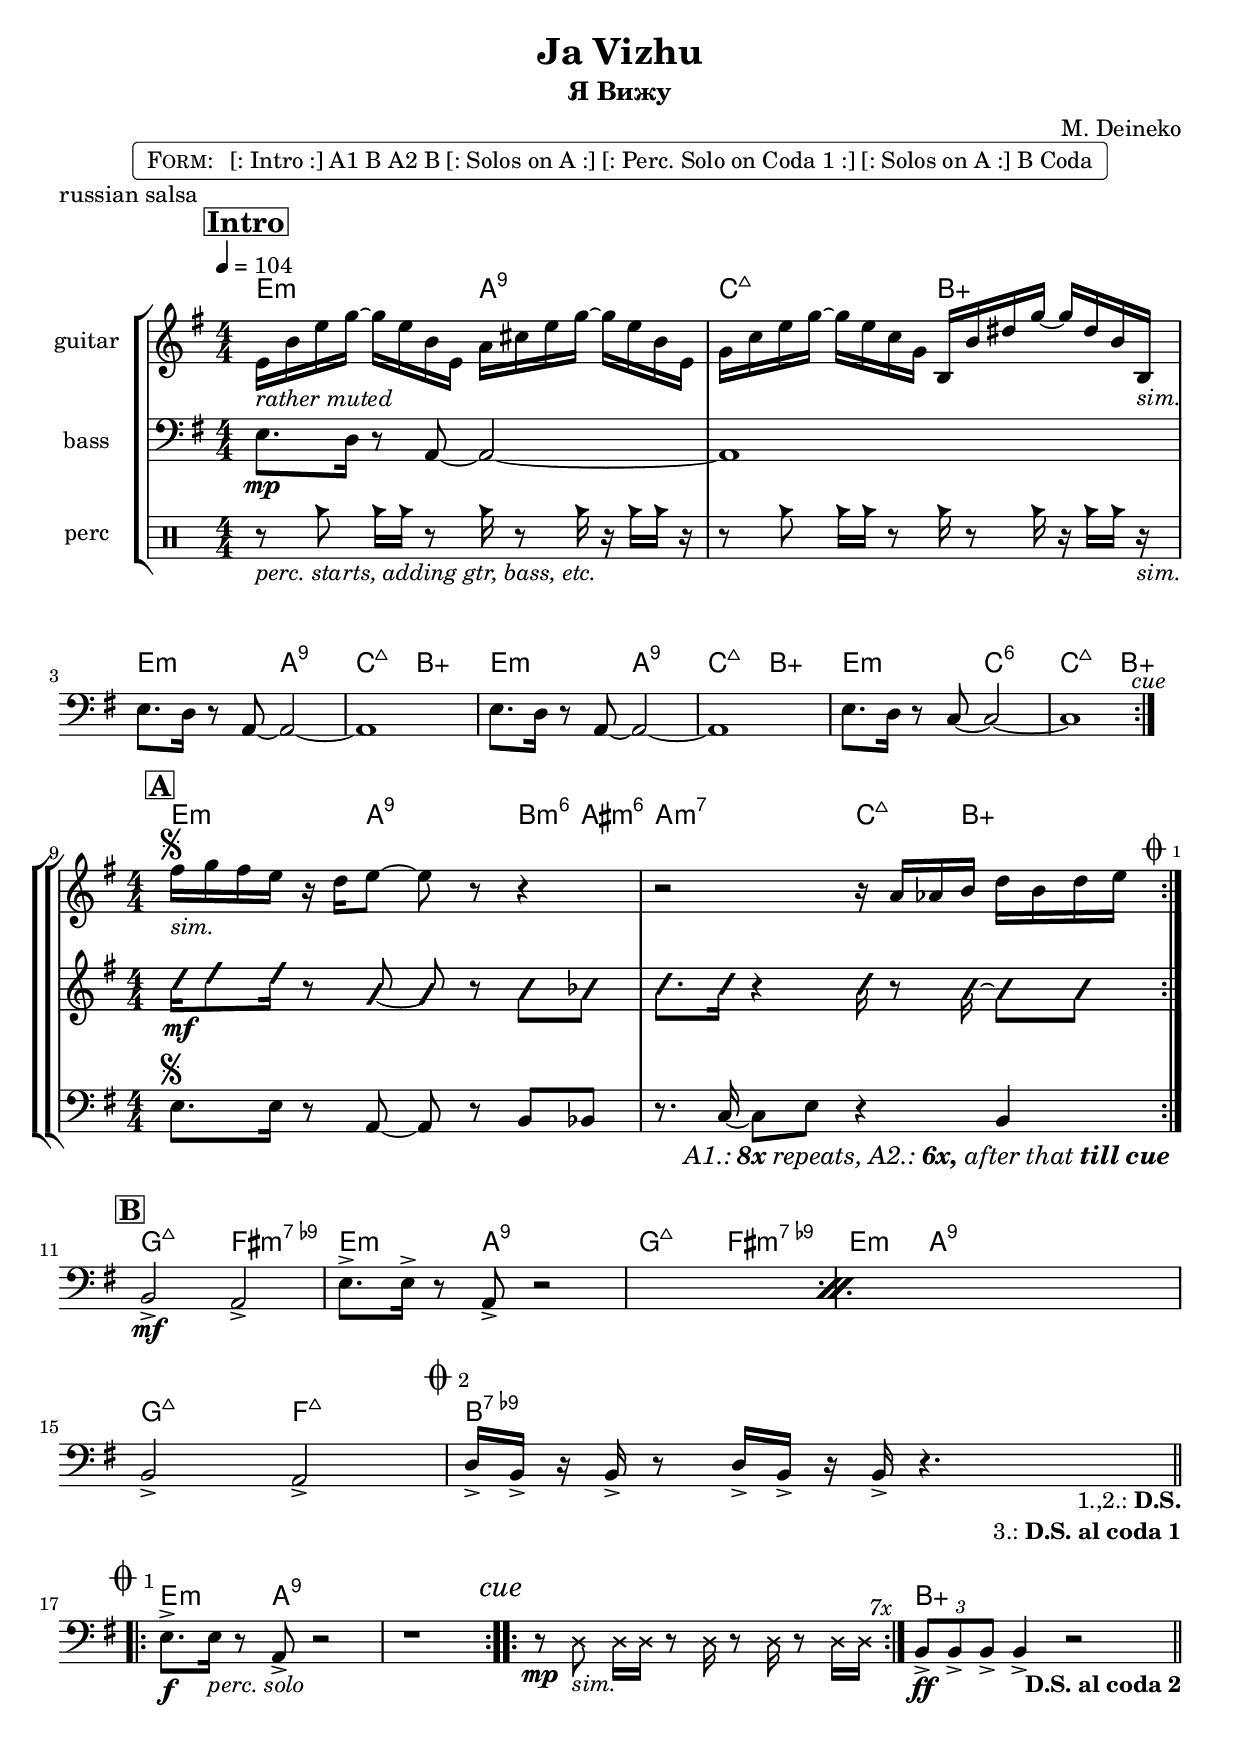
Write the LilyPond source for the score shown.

\version "2.13.46"

%
% $File$
% $Date$
% $Revision$
% $Author$
%

\header {
  title = "Ja Vizhu"
  subtitle = "Я Вижу"
  subsubtitle = ""

  composer = "M. Deineko"
  poet = ""
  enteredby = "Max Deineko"

  %meter = "104 bpm"
  piece = "russian salsa"
  version = "$Revision$"

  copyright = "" % "Transcribed and/or arranged by MaX"
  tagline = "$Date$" % ""
}

harmIn = \chords {
  \set Score.skipBars = ##t
  \set Score.markFormatter = #format-mark-box-letters

  \mark \markup \bold \box "Intro"

  \repeat volta 2 {
    d2:m g:9 | bes:maj a:aug |
    d2:m g:9 | bes:maj a:aug |
    d2:m g:9 | bes:maj a:aug |
    d2:m bes:6 | bes:maj a:aug |
  }

  \break
}

harmRiff = \chords {
  \set Score.skipBars = ##t
  \set Score.markFormatter = #format-mark-box-letters
  \override Staff.TimeSignature #'style = #'()

  \mark \markup \bold \box "A"

  \repeat volta 2 {
      d4:m s8 g8:9 s4 a8:m6 gis:m6 |
      g2:m7 bes8.:maj a16:aug s4 |
  }

  \break

  \mark \markup \bold \box "B"

  \repeat unfold 2 { f2:maj e:m9- d4.:m g8:9 s2 }
  f2:maj es:maj
  \mark \markup { \musicglyph #"scripts.coda"\sub{2} }
  a1:7.9-

  \bar "||:"
  \break

  \mark \markup { \musicglyph #"scripts.coda"\sub{1} }

  \repeat volta 2 { d4.:m g8:9 s2 | s1 \mark \markup \italic{cue} }
  \repeat volta 7 { s1 } a1:aug

  \bar "||"
  \break

  \mark \markup { \musicglyph #"scripts.coda"\sub{2} }
  a1:aug
  \bar "|."
}

melIn = \relative c'' {
  \set Staff.instrumentName = "guitar"
  \set Score.skipBars = ##t
  \set Score.markFormatter = #format-mark-box-letters
  \override Staff.TimeSignature #'style = #'()

  \key d \minor
  \time 4/4
  \clef treble
  \tempo 4 = 104

  d,16_\markup{\italic{rather muted}} a' d f ~ f d a d,
  g b d f ~ f d a d,
  f bes d f ~ f d bes f
  a, a' cis f ~ f cis a a,_\markup{\italic{sim.}} |
}

melRiff = \relative c'' {
  \set Staff.instrumentName = "lead"
  \set Score.skipBars = ##t
  \set Score.markFormatter = #format-mark-box-letters
  \override Staff.TimeSignature #'style = #'()

  \key d \minor
  \clef treble

  \repeat volta 4 {
    e16_\markup{\italic{sim.}}
    ^\markup{\musicglyph #"scripts.segno"}
    f e d r c d8 ~ d8 r r4 |
    r2 r16 g, ges a c a c d
    ^\markup{\hspace #4.0 \large \bold \musicglyph #"scripts.coda"\sub{1} }
    |
  }
}

bassIn = \relative c {
  \set Staff.instrumentName = "bass"
  \set Score.skipBars = ##t
  \set Score.markFormatter = #format-mark-box-letters
  \override Staff.TimeSignature #'style = #'()

  \key d \minor
  \clef bass

  \repeat volta 2 {
    d8.\mp c16 r8 g ~ g2 ~ | g1 |
    d'8. c16 r8 g ~ g2 ~ | g1 |
    d'8. c16 r8 g ~ g2 ~ | g1 |
    d'8. c16 r8 bes ~ bes2 ~ | bes1^\markup{\hspace #7.0 \italic cue} |
  }
}

bassRiff = \relative c {
  \set Staff.instrumentName = "bass"
  \set Score.skipBars = ##t
  \set Score.markFormatter = #format-mark-box-letters
  \override Staff.TimeSignature #'style = #'()

  \key d \minor
  \clef bass

  \repeat volta 2 {
    d8.
    ^\markup{\musicglyph #"scripts.segno"}
    d16 r8 g, ~ g8 r a as |
    r8. bes16 ~ bes8 d r4 a
    _\markup{ \hspace #-30.0 \large \italic { A1.: \bold 8x repeats, A2.: \bold 6x, after that \bold {till cue} } }
    |
  }

  \repeat percent 2 {
    a2->\mf g2-> | d'8.-> d16-> r8 g,-> r2 |
  }
  a2-> g2-> | c16-> a-> r a-> r8 c16-> a-> r a-> r4._\markup{ \hspace #7.0 \right-column { \line { 1.,2.: \bold D.S. } \line { 3.: \bold { D.S. al coda 1 } } } } |

  \repeat volta 2 {
    d8.->  \f d16_\markup{\italic{perc. solo}}
    r8 g,-> r2 | r1
  }
  \override NoteHead #'style = #'cross
  \repeat volta 7 {
    r8\mp c_\markup{\italic{sim.}} c16 c r8 c16 r8 c16 r8 c16 c ^\markup {\hspace #1.0 \italic{7x} } |
  }
  \override NoteHead #'style = #'default
  \times 2/3 { a8\ff-> a-> a-> } a4-> r2
  _\markup \bold { \hspace #-4.0 D.S. al coda 2 }
  |

  \times 2/3 { a8\f-> a-> a-> } \times 2/3 { c8->_\markup{\italic{rit.}} a-> g-> } a2->\fermata |
}

percIn = \drummode {
  \set Staff.instrumentName = "perc"
  \override Staff.TimeSignature #'style = #'()

  r8_\markup \italic{ perc. starts, adding gtr, bass, etc. }
  cb cb16 cb r8 cb16 r8 cb16 r cb16 cb r |
  r8 cb cb16 cb r8 cb16 r8 cb16 r cb16 cb r_\markup{\italic{sim.}} |
}

percRiff = \relative c'' {
  \set Staff.instrumentName = "guitar"
  \set Score.skipBars = ##t
  \set Score.markFormatter = #format-mark-box-letters
  \override Staff.TimeSignature #'style = #'()

  \key d \minor
  %\time 4/4
  \clef treble

  \override NoteHead #'style = #'slash

  \repeat volta 4 {
    c16\mf d8 d16 r8 g,8 ~ g8 r a as |
    bes8. bes16 r4 bes16 r8 a16 ~ a8 a |
  }
}

\markup {
    \fill-line { % This centers the words, which looks nicer
    \hspace #1.0 % gives the fill-line something to work with
    \rounded-box \pad-markup #0.3 {
      \column {
        \line{
          \hspace #0.5
          \smallCaps Form:
          \hspace #1
          [: Intro :]
          A1 B
          A2 B
          [: Solos on A :]
          [: Perc. Solo on Coda 1 :]
          [: Solos on A :]
          B
          Coda
          \hspace #0.5
        }
      }
    }
    \hspace #1.0 % gives the fill-line something to work with
  }
}

\score {
  \transpose c d {
    \new StaffGroup = "intro" <<
      \new ChordNames = "chords" \harmIn
      \new Staff = "guitar" \melIn
      \new Staff = "bass" \bassIn
      \new DrumStaff = "perc" \percIn
    >>
    \new StaffGroup = "riff" <<
      \new ChordNames = "chords" \harmRiff
      \new Staff = "lead" \melRiff
      \new Staff = "guitar" \percRiff
      \new Staff = "bass" \bassRiff
    >>
  }
}

\layout {
  ragged-last = ##t
  \context { \RemoveEmptyStaffContext }
}
